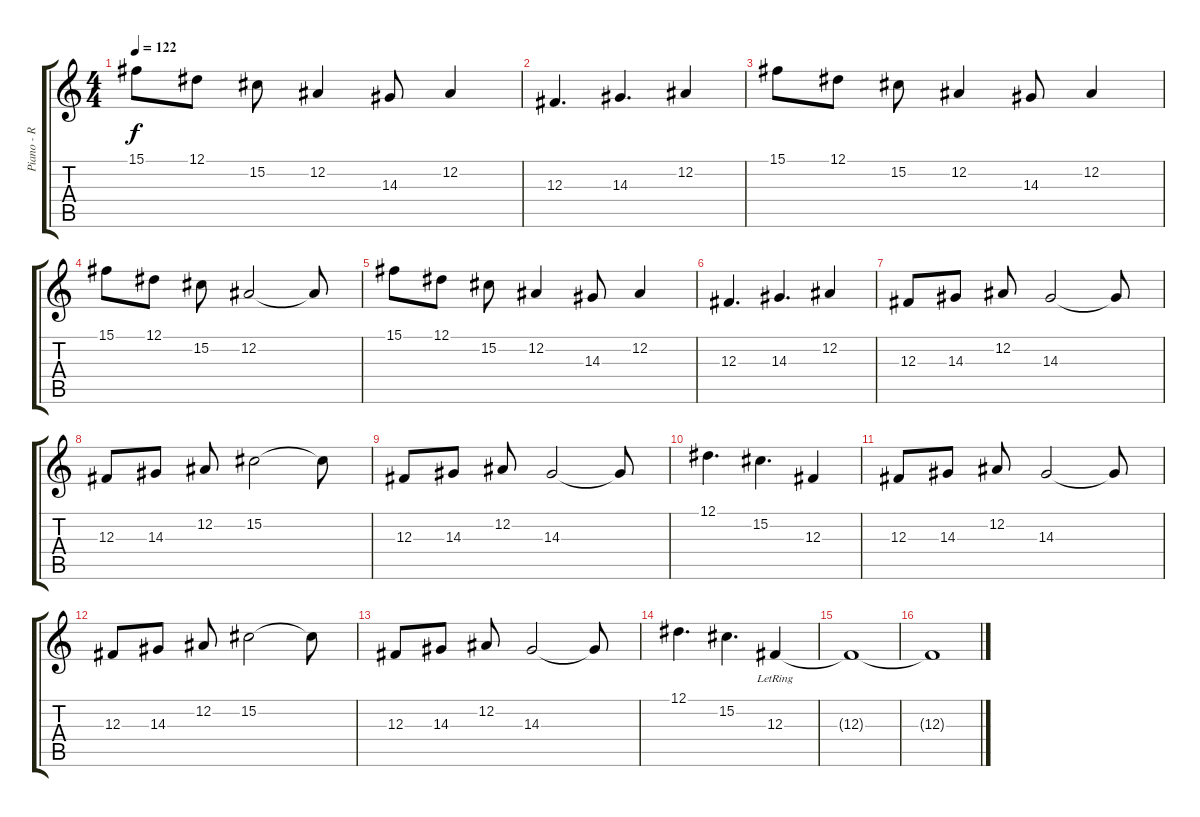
\track ("Piano - R Hand" "Piano - R ") {instrument tremolostrings}
\staff {score tabs}
\tuning (Eb4 Bb3 Gb3 Db3 Ab2 Eb2) {hide}
\ts (4 4)
\tempo 122
\clef g2
\ks c
15.1.8{dy f} 12.1.8 15.2.8 12.2.4 14.3.8 12.2.4 |
12.3.4{d} 14.3.4{d} 12.2.4 |
15.1.8 12.1.8 15.2.8 12.2.4 14.3.8 12.2.4 |
15.1.8 12.1.8 15.2.8 12.2.2 12.2{t}.8 |
15.1.8 12.1.8 15.2.8 12.2.4 14.3.8 12.2.4 |
12.3.4{d} 14.3.4{d} 12.2.4 |
12.3.8 14.3.8 12.2.8 14.3.2 14.3{t}.8 |
12.3.8 14.3.8 12.2.8 15.2.2 15.2{t}.8 |
12.3.8 14.3.8 12.2.8 14.3.2 14.3{t}.8 |
12.1.4{d} 15.2.4{d} 12.3.4 |
12.3.8 14.3.8 12.2.8 14.3.2 14.3{t}.8 |
12.3.8 14.3.8 12.2.8 15.2.2 15.2{t}.8 |
12.3.8 14.3.8 12.2.8 14.3.2 14.3{t}.8 |
12.1.4{d} 15.2.4{d} 12.3{lr}.4 |
12.3{t}.1{volume 0} |
12.3{t}.1
